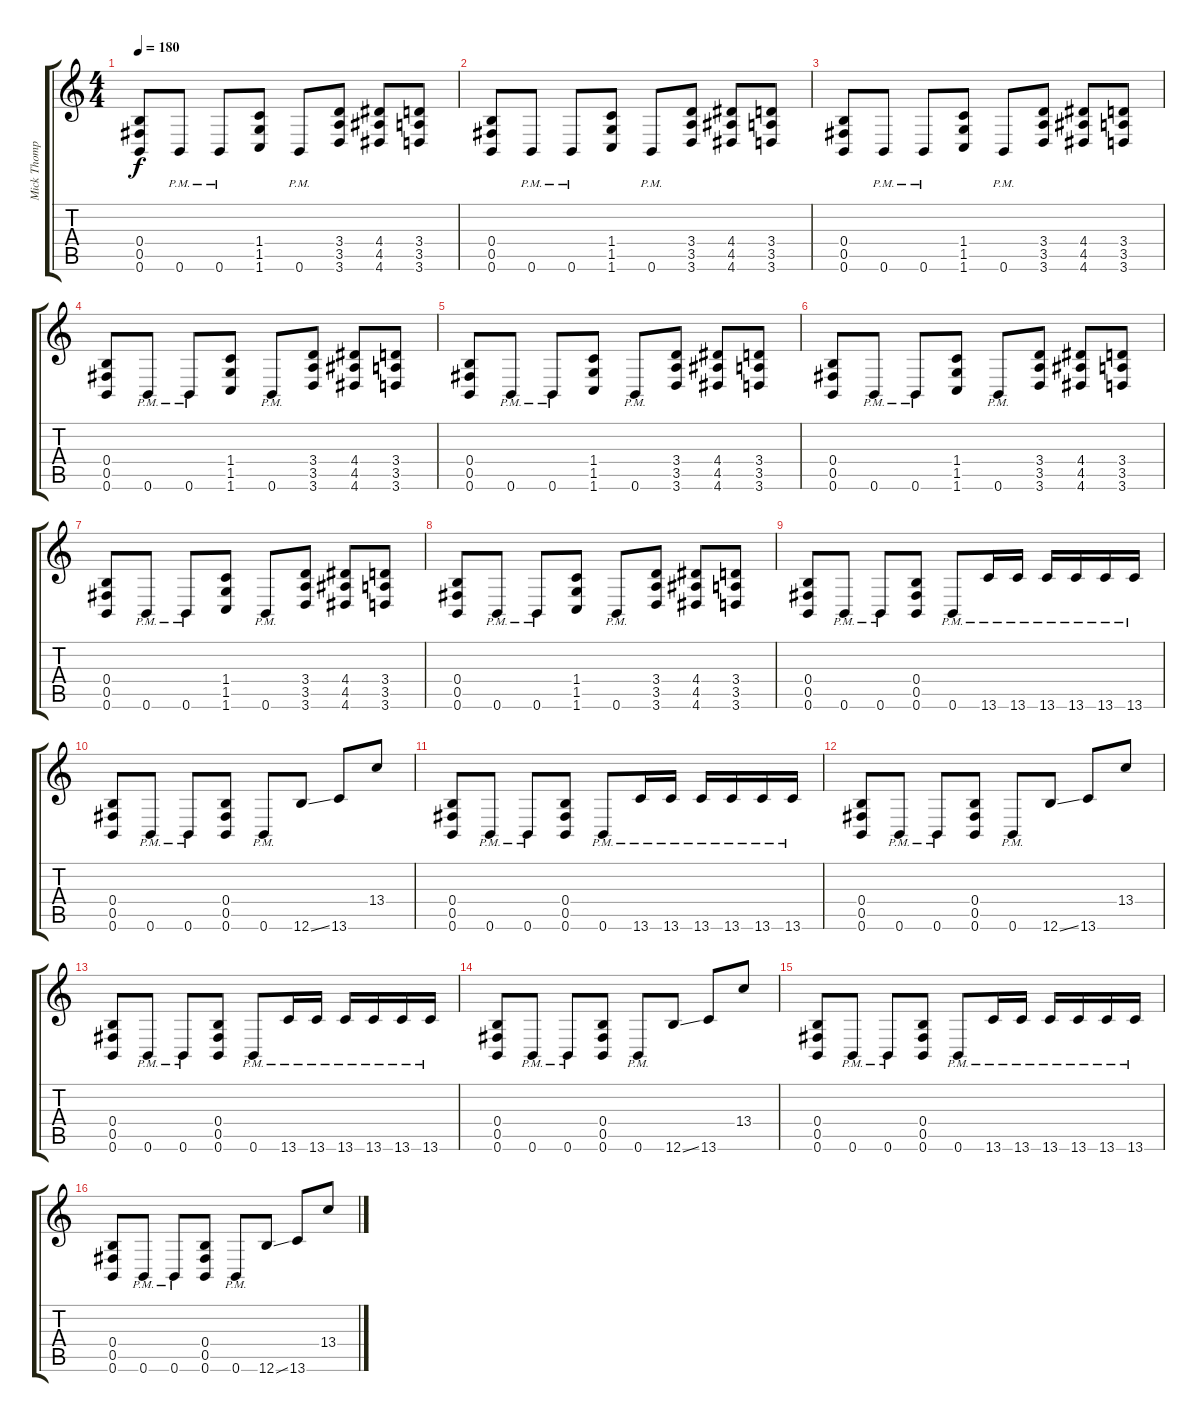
\track ("Mick Thompson #7" "Mick Thomp") {instrument distortionguitar}
\staff {score tabs}
\tuning (Db4 Ab3 E3 B2 Gb2 B1) {hide}
\ts (4 4)
\tempo 180
\clef g2
\ks c
(0.4 0.5 0.6).8{dy f} 0.6{pm}.8 0.6{pm}.8 (1.4 1.5 1.6).8 0.6{pm}.8 (3.4 3.5 3.6).8 (4.4 4.5 4.6).8 (3.4 3.5 3.6).8 |
(0.4 0.5 0.6).8 0.6{pm}.8 0.6{pm}.8 (1.4 1.5 1.6).8 0.6{pm}.8 (3.4 3.5 3.6).8 (4.4 4.5 4.6).8 (3.4 3.5 3.6).8 |
(0.4 0.5 0.6).8 0.6{pm}.8 0.6{pm}.8 (1.4 1.5 1.6).8 0.6{pm}.8 (3.4 3.5 3.6).8 (4.4 4.5 4.6).8 (3.4 3.5 3.6).8 |
(0.4 0.5 0.6).8 0.6{pm}.8 0.6{pm}.8 (1.4 1.5 1.6).8 0.6{pm}.8 (3.4 3.5 3.6).8 (4.4 4.5 4.6).8 (3.4 3.5 3.6).8 |
(0.4 0.5 0.6).8 0.6{pm}.8 0.6{pm}.8 (1.4 1.5 1.6).8 0.6{pm}.8 (3.4 3.5 3.6).8 (4.4 4.5 4.6).8 (3.4 3.5 3.6).8 |
(0.4 0.5 0.6).8 0.6{pm}.8 0.6{pm}.8 (1.4 1.5 1.6).8 0.6{pm}.8 (3.4 3.5 3.6).8 (4.4 4.5 4.6).8 (3.4 3.5 3.6).8 |
(0.4 0.5 0.6).8 0.6{pm}.8 0.6{pm}.8 (1.4 1.5 1.6).8 0.6{pm}.8 (3.4 3.5 3.6).8 (4.4 4.5 4.6).8 (3.4 3.5 3.6).8 |
(0.4 0.5 0.6).8 0.6{pm}.8 0.6{pm}.8 (1.4 1.5 1.6).8 0.6{pm}.8 (3.4 3.5 3.6).8 (4.4 4.5 4.6).8 (3.4 3.5 3.6).8 |
(0.4 0.5 0.6).8 0.6{pm}.8 0.6{pm}.8 (0.4 0.5 0.6).8 0.6{pm}.8 13.6{pm}.16 13.6{pm}.16 13.6{pm}.16 13.6{pm}.16 13.6{pm}.16 13.6{pm}.16 |
(0.4 0.5 0.6).8 0.6{pm}.8 0.6{pm}.8 (0.4 0.5 0.6).8 0.6{pm}.8 12.6{ss}.8 13.6.8 13.4.8 |
(0.4 0.5 0.6).8 0.6{pm}.8 0.6{pm}.8 (0.4 0.5 0.6).8 0.6{pm}.8 13.6{pm}.16 13.6{pm}.16 13.6{pm}.16 13.6{pm}.16 13.6{pm}.16 13.6{pm}.16 |
(0.4 0.5 0.6).8 0.6{pm}.8 0.6{pm}.8 (0.4 0.5 0.6).8 0.6{pm}.8 12.6{ss}.8 13.6.8 13.4.8 |
(0.4 0.5 0.6).8 0.6{pm}.8 0.6{pm}.8 (0.4 0.5 0.6).8 0.6{pm}.8 13.6{pm}.16 13.6{pm}.16 13.6{pm}.16 13.6{pm}.16 13.6{pm}.16 13.6{pm}.16 |
(0.4 0.5 0.6).8 0.6{pm}.8 0.6{pm}.8 (0.4 0.5 0.6).8 0.6{pm}.8 12.6{ss}.8 13.6.8 13.4.8 |
(0.4 0.5 0.6).8 0.6{pm}.8 0.6{pm}.8 (0.4 0.5 0.6).8 0.6{pm}.8 13.6{pm}.16 13.6{pm}.16 13.6{pm}.16 13.6{pm}.16 13.6{pm}.16 13.6{pm}.16 |
(0.4 0.5 0.6).8 0.6{pm}.8 0.6{pm}.8 (0.4 0.5 0.6).8 0.6{pm}.8 12.6{ss}.8 13.6.8 13.4.8
